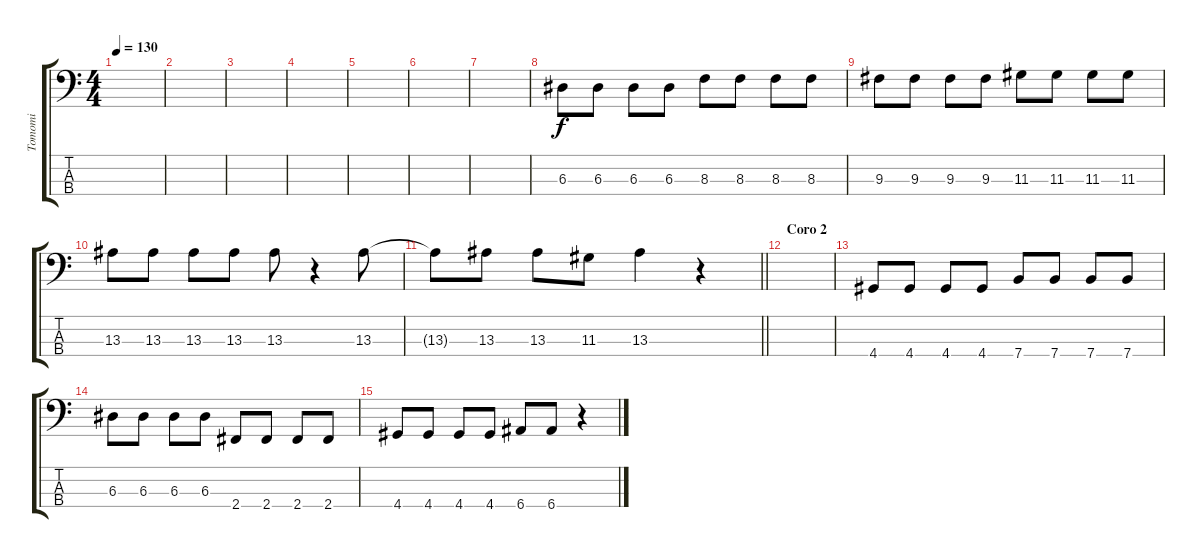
\track ("Tomomi" "Tomomi") {instrument electricbassfinger}
\staff {score tabs}
\tuning (G2 D2 A1 E1) {hide}
\ts (4 4)
\tempo 130
\clef f4
\ks c
|
|
|
|
|
|
|
6.3.8 6.3.8 6.3.8 6.3.8 8.3.8 8.3.8 8.3.8 8.3.8 |
9.3.8 9.3.8 9.3.8 9.3.8 11.3.8 11.3.8 11.3.8 11.3.8 |
13.3.8 13.3.8 13.3.8 13.3.8 13.3.8 r.4 13.3.8 |
\barLineRight lightlight
13.3{t}.8 13.3.8 13.3.8 11.3.8 13.3.4 r.4 |
\section ("" "Coro 2")
|
4.4.8 4.4.8 4.4.8 4.4.8 7.4.8 7.4.8 7.4.8 7.4.8 |
6.3.8 6.3.8 6.3.8 6.3.8 2.4.8 2.4.8 2.4.8 2.4.8 |
4.4.8 4.4.8 4.4.8 4.4.8 6.4.8 6.4.8 r.4
